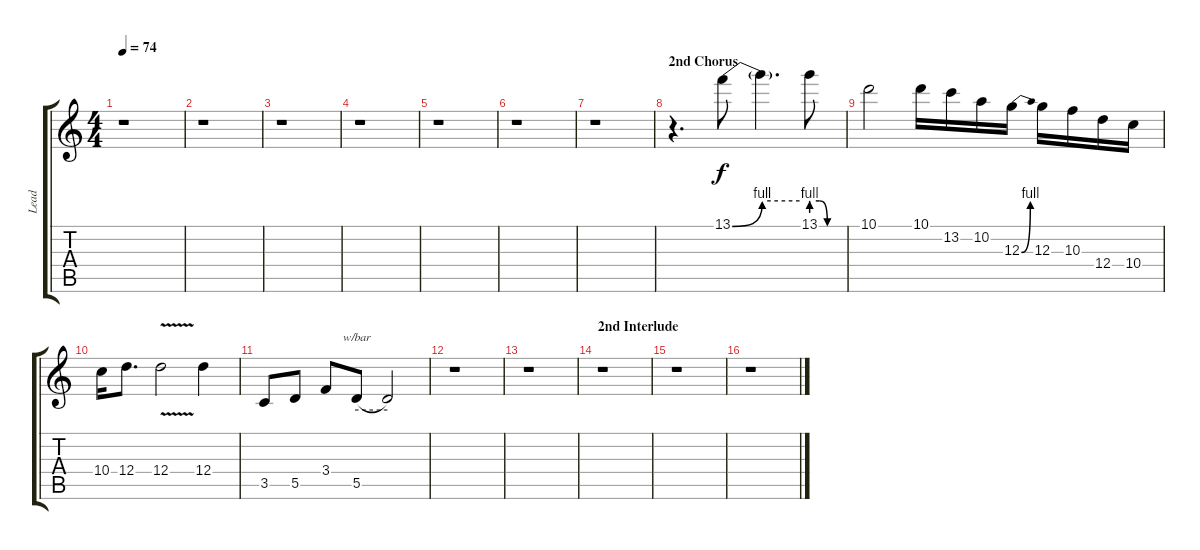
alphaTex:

\track ("Lead" "Lead") {instrument overdrivenguitar}
\staff {score tabs}
\tuning (E4 B3 G3 D3 A2 E2) {hide}
\ts (4 4)
\tempo 74
\clef g2
\ks c
r.1{dy f} |
r.1 |
r.1 |
r.1 |
r.1 |
r.1 |
r.1 |
\section ("" "2nd Chorus")
r.4{d} 13.1{be (bend 0 0 60 4)}.8 13.1{be (hold 0 4 60 4) t}.4{d} 13.1{be (custom 0 4 15 4 30 0 60 0)}.8 |
10.1.2 10.1.16 13.2.16 10.2.16 12.3{be (bend 0 0 60 4)}.16 12.3.16 10.3.16 12.4.16 10.4.16 |
10.4.16 12.4.8{d} 12.4{v}.2 12.4.4 |
3.5.8 5.5.8 3.4.8 5.5.8{tbe (hold default 0 0 60 0)} 5.5{t}.2 |
r.1 |
r.1 |
\section ("" "2nd Interlude")
r.1 |
r.1 |
r.1
